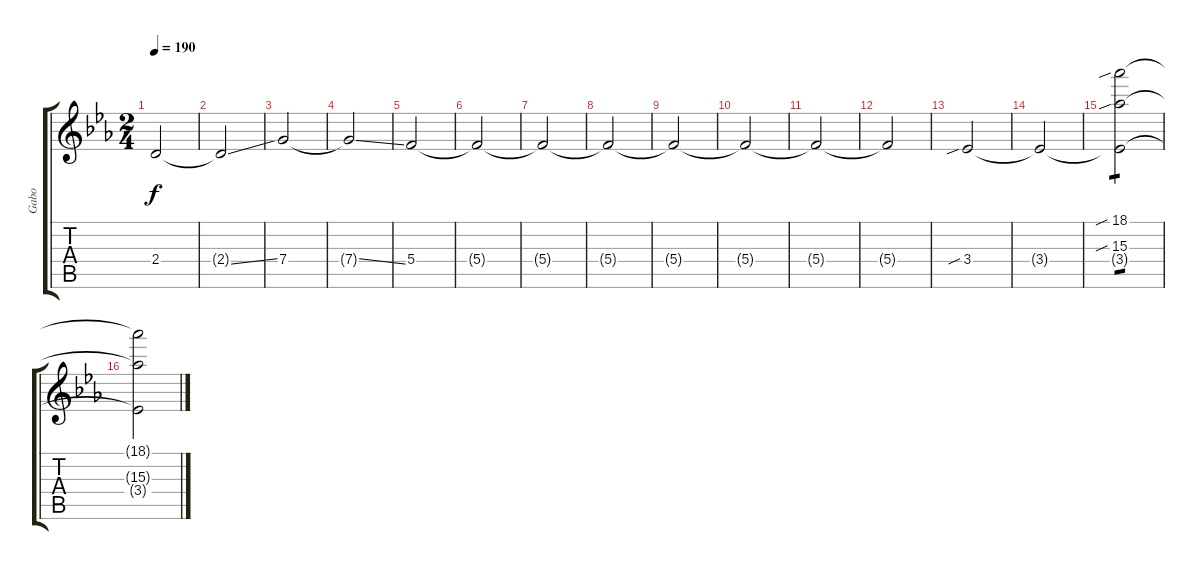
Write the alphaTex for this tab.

\track ("Gabo" "Gabo") {instrument distortionguitar}
\staff {score tabs}
\tuning (D4 A3 F3 C3 G2 C2) {hide}
\ts (2 4)
\tempo 190
\clef g2
\ks eb
2.4{t}.2{dy f} |
2.4{ss t}.2 |
7.4.2 |
7.4{ss t}.2 |
5.4.2 |
5.4{t}.2 |
5.4{t}.2 |
5.4{t}.2 |
5.4{t}.2 |
5.4{t}.2 |
5.4{t}.2 |
5.4{t}.2 |
3.4{sib}.2 |
3.4{t}.2 |
(18.1{sib} 15.3{sib} 3.4{t}).2{tp 1} |
(18.1{t} 15.3{t} 3.4{t}).2
